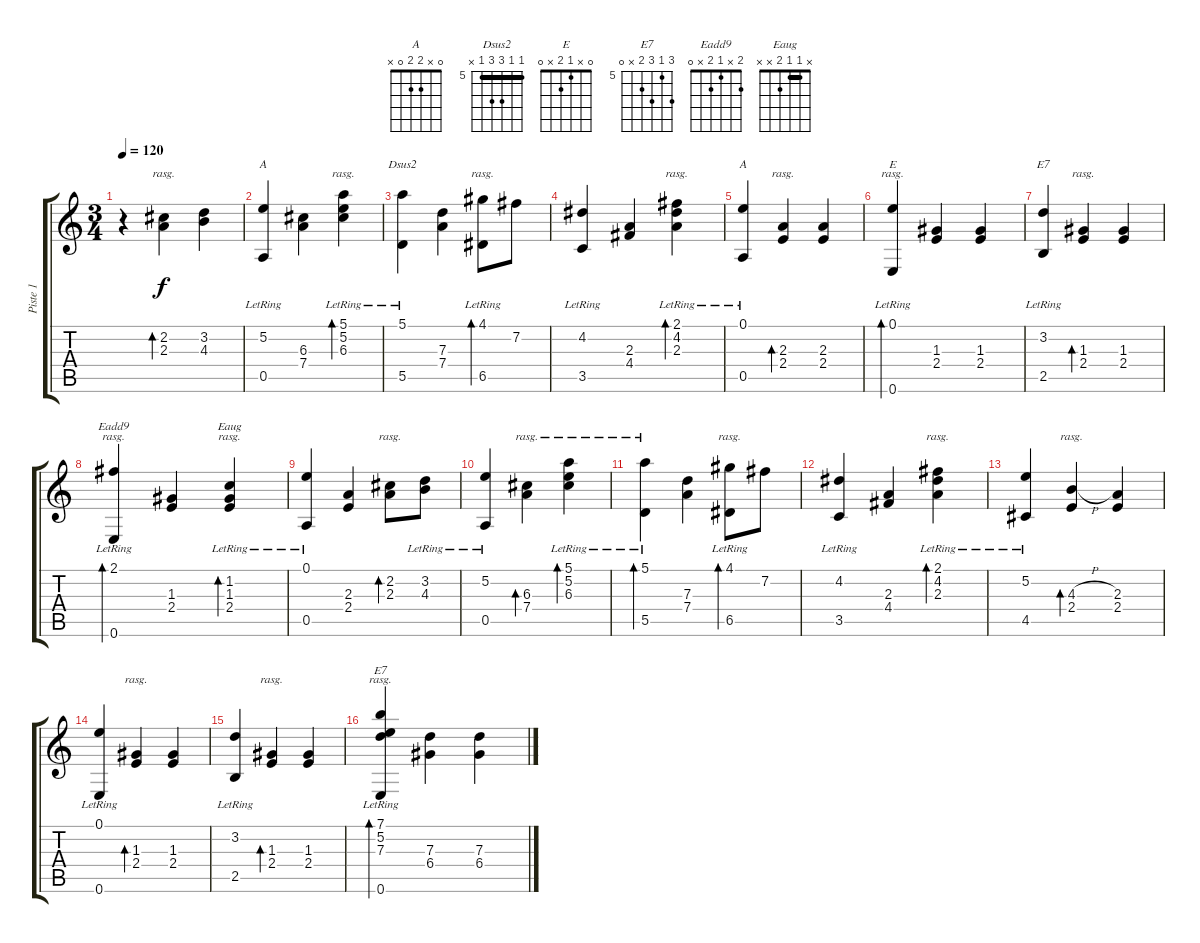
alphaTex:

\track ("Piste 1" "Piste 1") {instrument acousticguitarnylon}
\staff {score tabs}
\tuning (E4 B3 G3 D3 A2 E2) {hide}
\chord ("A" 5 5 6 7 0 x) {firstfret 5 barre 5}
\chord ("Dsus2" 5 5 7 7 5 x) {firstfret 5 barre 5}
\chord ("A" 0 x 2 2 0 x)
\chord ("E" 0 x 1 2 x 0)
\chord ("E7" x 3 1 2 2 x)
\chord ("Eadd9" 2 x 1 2 x 0)
\chord ("Eaug" x 1 1 2 x x) {barre 1}
\chord ("E7" 7 5 7 6 x 0) {firstfret 5}
\ts (3 4)
\tempo 120
\clef g2
\ks c
r.4{dy f instrument acousticguitarnylon} (2.2 2.3).4{bd 480 rasg ii} (3.2 4.3).4 |
(5.2{lr} 0.5).4{ch "A"} (6.3 7.4).4 (5.1{lr} 5.2{lr} 6.3).4{bd 480 rasg ii} |
(5.1{lr} 5.5).4{ch "Dsus2"} (7.3 7.4).4 (4.1{lr} 6.5).8{bd 240 rasg ii} 7.2.8 |
(4.2{lr} 3.5).4 (2.3 4.4).4 (2.1{lr} 4.2{lr} 2.3).4{bd 480 rasg ii} |
(0.1{lr} 0.5).4{ch "A"} (2.3 2.4).4{bd 480 rasg ii} (2.3 2.4).4 |
(0.1{lr} 0.6).4{bd 480 ch "E" rasg ii} (1.3 2.4).4 (1.3 2.4).4 |
(3.2{lr} 2.5).4{ch "E7"} (1.3 2.4).4{bd 480 rasg ii} (1.3 2.4).4 |
(2.1{lr} 0.6).4{bd 480 ch "Eadd9" rasg ii} (1.3 2.4).4 (1.2{lr} 1.3{lr} 2.4).4{bd 480 ch "Eaug" rasg ii} |
(0.1{lr} 0.5).4 (2.3 2.4).4 (2.2 2.3).8{bd 240 rasg ii} (3.2{lr} 4.3{lr}).8 |
(5.2{lr} 0.5).4 (6.3 7.4).4{bd 480 rasg ii} (5.1{lr} 5.2{lr} 6.3).4{bd 480 rasg ii} |
(5.1{lr} 5.5).4{bd 480 rasg ii} (7.3 7.4).4 (4.1{lr} 6.5).8{bd 240 rasg ii} 7.2.8 |
(4.2{lr} 3.5).4 (2.3 4.4).4 (2.1{lr} 4.2{lr} 2.3).4{bd 480 rasg ii} |
(5.2{lr} 4.5).4 (4.3{h} 2.4).4{bd 480 rasg ii} (2.3 2.4).4 |
(0.1{lr} 0.6).4 (1.3 2.4).4{bd 480 rasg ii} (1.3 2.4).4 |
(3.2{lr} 2.5).4 (1.3 2.4).4{bd 480 rasg ii} (1.3 2.4).4 |
(7.1{lr} 5.2{lr} 7.3 0.6).4{bd 480 ch "E7" rasg ii} (7.3 6.4).4 (7.3 6.4).4
